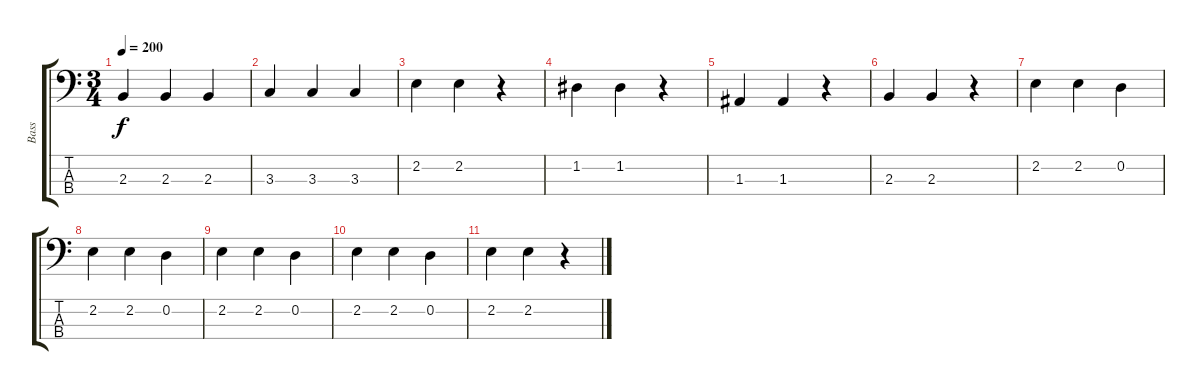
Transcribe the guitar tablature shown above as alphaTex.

\track ("Bass" "Bass") {instrument electricbassfinger}
\staff {score tabs}
\tuning (G2 D2 A1 E1) {hide}
\ts (3 4)
\tempo 200
\clef f4
\ks c
2.3.4{dy f} 2.3.4 2.3.4 |
3.3.4 3.3.4 3.3.4 |
2.2.4 2.2.4 r.4 |
1.2.4 1.2.4 r.4 |
1.3.4 1.3.4 r.4 |
2.3.4 2.3.4 r.4 |
2.2.4 2.2.4 0.2.4 |
2.2.4 2.2.4 0.2.4 |
2.2.4 2.2.4 0.2.4 |
2.2.4 2.2.4 0.2.4 |
2.2.4 2.2.4 r.4
